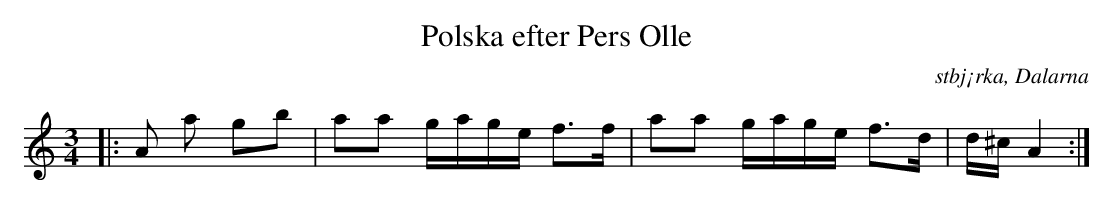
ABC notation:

X:1
T:Polska efter Pers Olle
O: stbj¡rka, Dalarna
M:3/4
L:1/16
K:D Dor
|: A2 a2 g2b2 | a2a2 gage f3f | a2a2 gage f3d | d^c A4 :|
